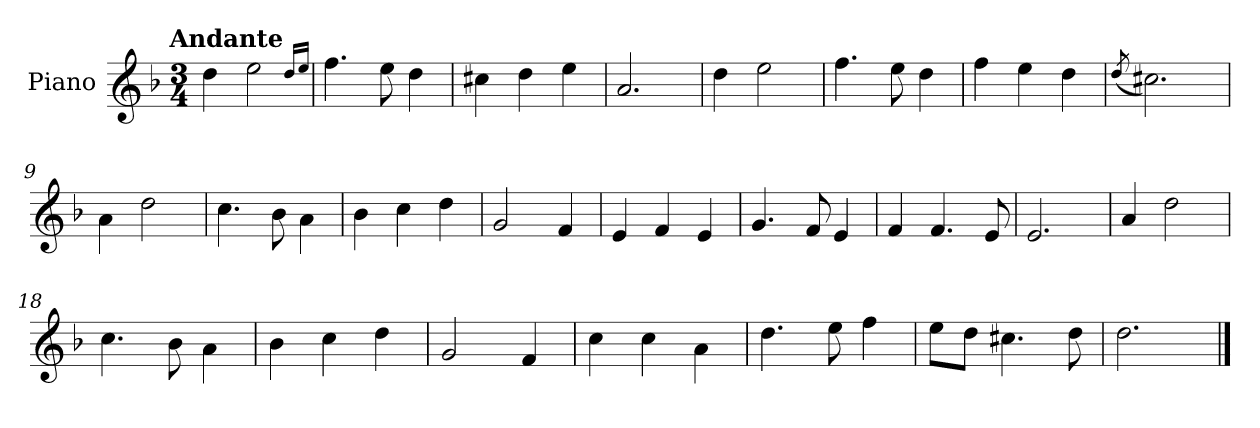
**kern
*part1
*staff1
*I"Piano
*I'Pno.
*clefG2
*k[b-]
!!LO:TX:omd:t=Andante
*M3/4
*MM92
=1
4dd\
2ee\
16qqdd/LL
16qqee/JJ
=2
4.ff\
8ee\
4dd\
=3
4cc#X\
4dd\
4ee\
=4
2.a/
=5
4dd\
2ee\
=6
4.ff\
8ee\
4dd\
=7
4ff\
4ee\
4dd\
!!LO:LB:g=z
=8
(<8qdd/
2.cc#X\)
=9
4a\
2dd\
=10
4.cc\
8b-\
4a\
=11
4b-\
4cc\
4dd\
=12
2g/
4f/
=13
4e/
4f/
4e/
=14
4.g/
8f/
4e/
=15
4f/
4.f/
8e/
=16
2.e/
=17
4a/
2dd\
!!LO:LB:g=z
=18
4.cc\
8b-\
4a\
=19
4b-\
4cc\
4dd\
=20
2g/
4f/
=21
4cc\
4cc\
4a\
=22
4.dd\
8ee\
4ff\
=23
8ee\L
8dd\J
4.cc#X\
8dd\
=24
2.dd\
==
*-
